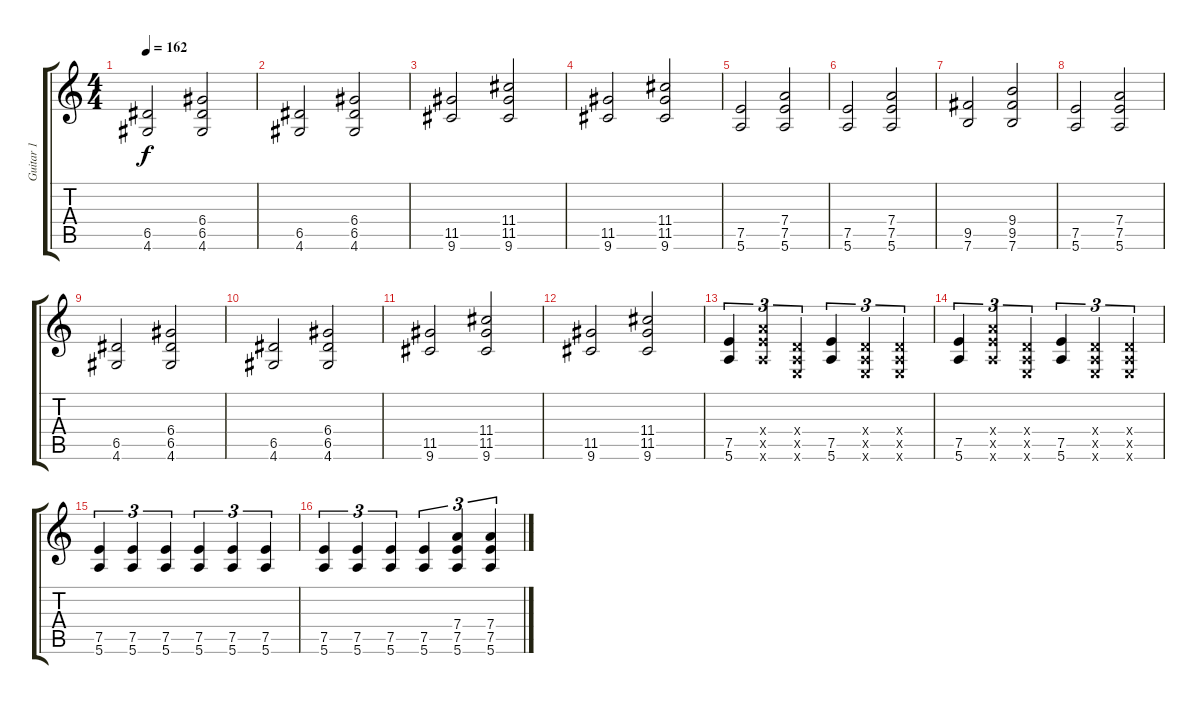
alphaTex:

\track ("Guitar 1" "Guitar 1") {instrument overdrivenguitar}
\staff {score tabs}
\tuning (E4 B3 G3 D3 A2 E2) {hide}
\ts (4 4)
\tempo 162
\clef g2
\ks c
(6.5 4.6).2{dy f} (6.4 6.5 4.6).2 |
(6.5 4.6).2 (6.4 6.5 4.6).2 |
(11.5 9.6).2 (11.4 11.5 9.6).2 |
(11.5 9.6).2 (11.4 11.5 9.6).2 |
(7.5 5.6).2 (7.4 7.5 5.6).2 |
(7.5 5.6).2 (7.4 7.5 5.6).2 |
(9.5 7.6).2 (9.4 9.5 7.6).2 |
(7.5 5.6).2 (7.4 7.5 5.6).2 |
(6.5 4.6).2 (6.4 6.5 4.6).2 |
(6.5 4.6).2 (6.4 6.5 4.6).2 |
(11.5 9.6).2 (11.4 11.5 9.6).2 |
(11.5 9.6).2 (11.4 11.5 9.6).2 |
(7.5 5.6).4{tu (3 2)} (7.4{x} 7.5{x} 5.6{x}).4{tu (3 2)} (0.4{x} 0.5{x} 0.6{x}).4{tu (3 2)} (7.5 5.6).4{tu (3 2)} (0.4{x} 0.5{x} 0.6{x}).4{tu (3 2)} (0.4{x} 0.5{x} 0.6{x}).4{tu (3 2)} |
(7.5 5.6).4{tu (3 2)} (7.4{x} 7.5{x} 5.6{x}).4{tu (3 2)} (0.4{x} 0.5{x} 0.6{x}).4{tu (3 2)} (7.5 5.6).4{tu (3 2)} (0.4{x} 0.5{x} 0.6{x}).4{tu (3 2)} (0.4{x} 0.5{x} 0.6{x}).4{tu (3 2)} |
(7.5 5.6).4{tu (3 2)} (7.5 5.6).4{tu (3 2)} (7.5 5.6).4{tu (3 2)} (7.5 5.6).4{tu (3 2)} (7.5 5.6).4{tu (3 2)} (7.5 5.6).4{tu (3 2)} |
(7.5 5.6).4{tu (3 2)} (7.5 5.6).4{tu (3 2)} (7.5 5.6).4{tu (3 2)} (7.5 5.6).4{tu (3 2)} (7.4 7.5 5.6).4{tu (3 2)} (7.4 7.5 5.6).4{tu (3 2)}
